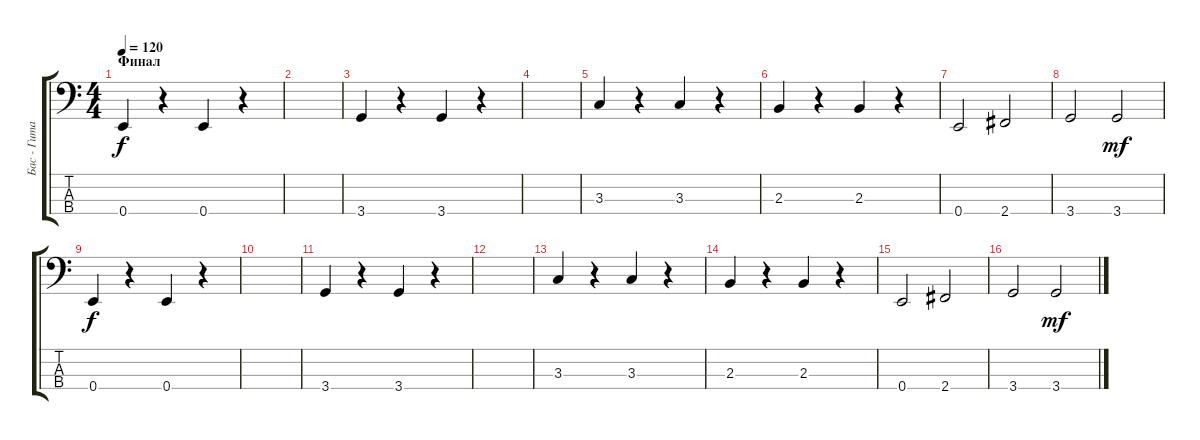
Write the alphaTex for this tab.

\track ("Бас - Гитара" "Бас - Гита") {instrument electricbassfinger}
\staff {score tabs}
\tuning (G2 D2 A1 E1) {hide}
\ts (4 4)
\section ("" "Финал")
\tempo 120
\clef f4
\ks c
0.4.4{dy f} r.4 0.4.4 r.4 |
|
3.4.4 r.4 3.4.4 r.4 |
|
3.3.4 r.4 3.3.4 r.4 |
2.3.4 r.4 2.3.4 r.4 |
0.4.2 2.4.2 |
3.4.2 3.4.2{dy mf} |
0.4.4{dy f} r.4 0.4.4 r.4 |
|
3.4.4 r.4 3.4.4 r.4 |
|
3.3.4 r.4 3.3.4 r.4 |
2.3.4 r.4 2.3.4 r.4 |
0.4.2 2.4.2 |
3.4.2 3.4.2{dy mf}
